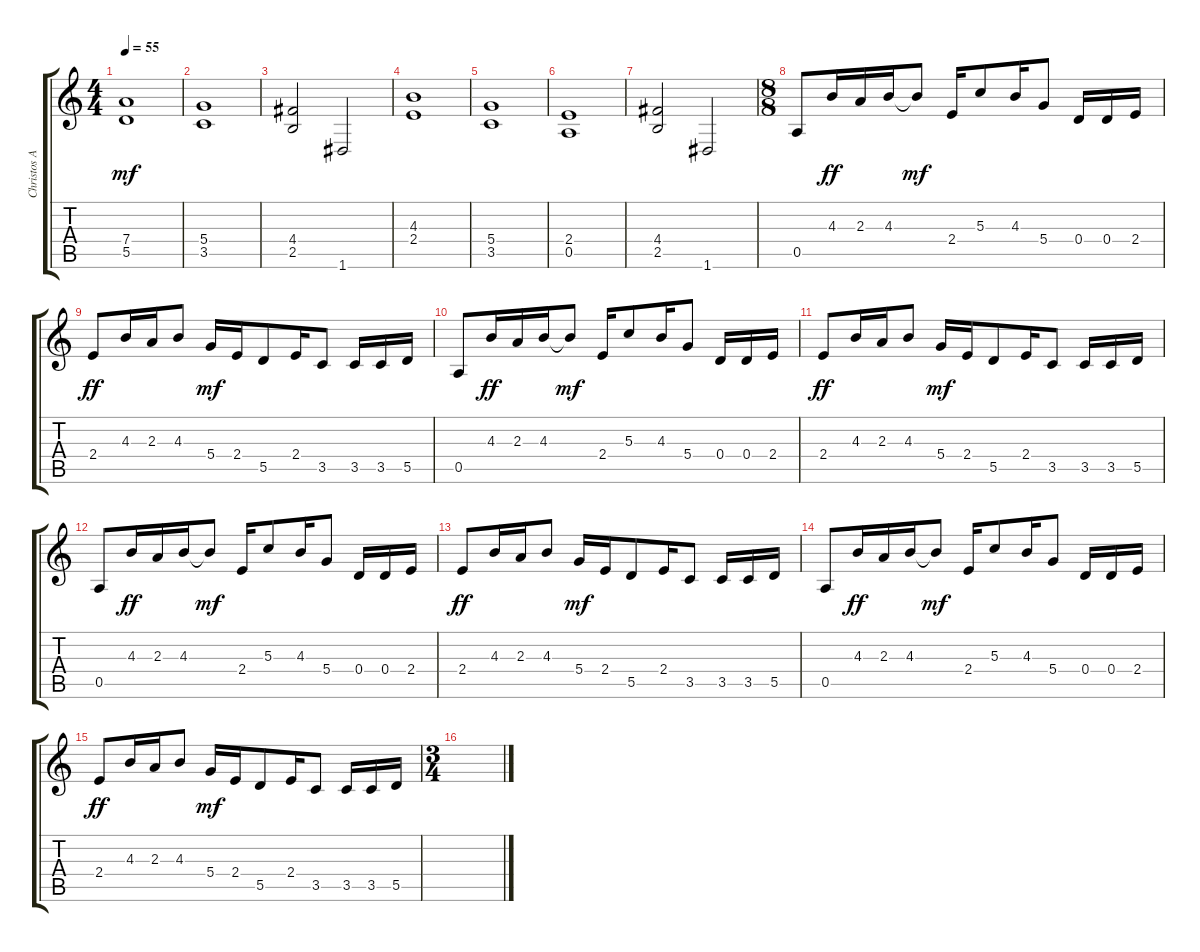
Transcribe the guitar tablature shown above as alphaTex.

\track ("Christos A." "Christos A") {instrument distortionguitar}
\staff {score tabs}
\tuning (E4 B3 G3 D3 A2 D2) {hide}
\ts (4 4)
\tempo 55
\clef g2
\ks c
(7.4 5.5).1{dy mf} |
(5.4 3.5).1 |
(4.4 2.5).2 1.6.2 |
(4.3 2.4).1 |
(5.4 3.5).1 |
(2.4 0.5).1 |
(4.4 2.5).2 1.6.2 |
\ts (8 8)
0.5.8 4.3.16{dy ff} 2.3.16 4.3.16 4.3{t}.8{dy mf} 2.4.16 5.3.8 4.3.16 5.4.8 0.4.16 0.4.16 2.4.16 |
2.4.8{dy ff} 4.3.16 2.3.16 4.3.8 5.4.16{dy mf} 2.4.16 5.5.8 2.4.16 3.5.8 3.5.16 3.5.16 5.5.16 |
0.5.8 4.3.16{dy ff} 2.3.16 4.3.16 4.3{t}.8{dy mf} 2.4.16 5.3.8 4.3.16 5.4.8 0.4.16 0.4.16 2.4.16 |
2.4.8{dy ff} 4.3.16 2.3.16 4.3.8 5.4.16{dy mf} 2.4.16 5.5.8 2.4.16 3.5.8 3.5.16 3.5.16 5.5.16 |
0.5.8 4.3.16{dy ff} 2.3.16 4.3.16 4.3{t}.8{dy mf} 2.4.16 5.3.8 4.3.16 5.4.8 0.4.16 0.4.16 2.4.16 |
2.4.8{dy ff} 4.3.16 2.3.16 4.3.8 5.4.16{dy mf} 2.4.16 5.5.8 2.4.16 3.5.8 3.5.16 3.5.16 5.5.16 |
0.5.8 4.3.16{dy ff} 2.3.16 4.3.16 4.3{t}.8{dy mf} 2.4.16 5.3.8 4.3.16 5.4.8 0.4.16 0.4.16 2.4.16 |
2.4.8{dy ff} 4.3.16 2.3.16 4.3.8 5.4.16{dy mf} 2.4.16 5.5.8 2.4.16 3.5.8 3.5.16 3.5.16 5.5.16 |
\ts (3 4)
